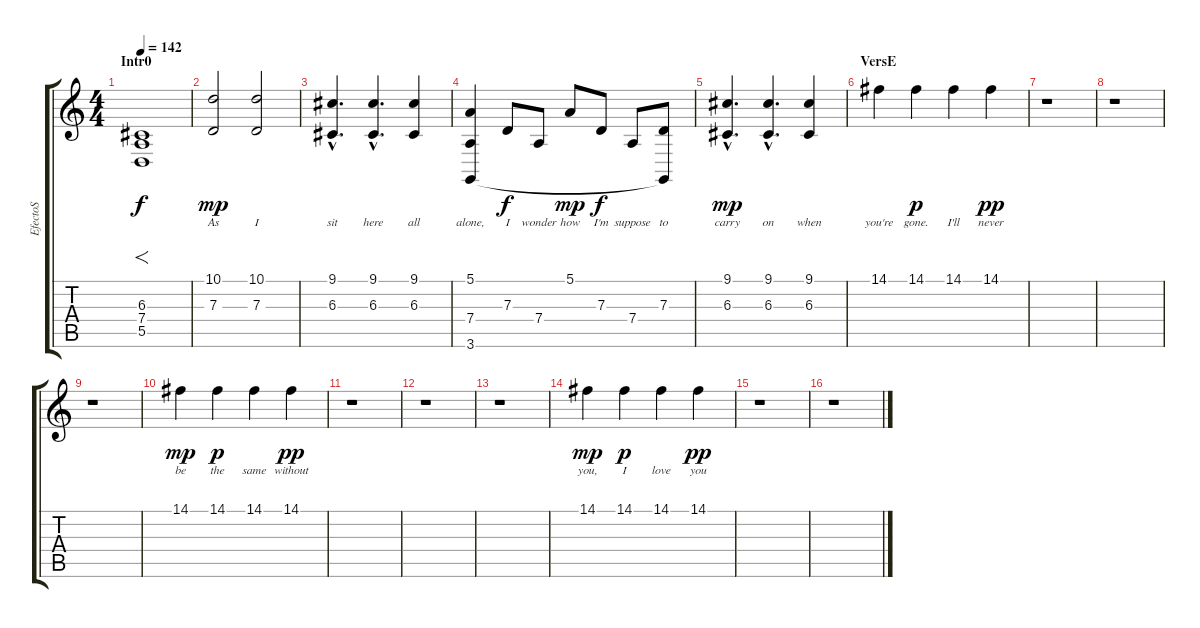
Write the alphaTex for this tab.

\track ("EfectoS" "EfectoS") {instrument fx4atmosphere}
\staff {score tabs}
\tuning (E4 B3 G3 D3 A2 E2) {hide}
\ts (4 4)
\section ("" "Intr0")
\tempo 142
\clef g2
\ks c
(6.3 7.4 5.5).1{f lyrics (0 "") lyrics (1 "") lyrics (2 "") lyrics (3 "") lyrics (4 "") dy f instrument fx4atmosphere} |
(10.1 7.3).2{lyrics (0 "As") lyrics (1 "") lyrics (2 "") lyrics (3 "") lyrics (4 "") dy mp} (10.1 7.3).2{lyrics (0 "I") lyrics (1 "") lyrics (2 "") lyrics (3 "") lyrics (4 "")} |
(9.1{hac} 6.3{hac}).4{d lyrics (0 "sit") lyrics (1 "") lyrics (2 "") lyrics (3 "") lyrics (4 "")} (9.1{hac} 6.3{hac}).4{d lyrics (0 "here") lyrics (1 "") lyrics (2 "") lyrics (3 "") lyrics (4 "")} (9.1 6.3).4{lyrics (0 "all") lyrics (1 "") lyrics (2 "") lyrics (3 "") lyrics (4 "")} |
(5.1 7.4 3.6).4{lyrics (0 "alone,") lyrics (1 "") lyrics (2 "") lyrics (3 "") lyrics (4 "")} 7.3.8{lyrics (0 "I") lyrics (1 "") lyrics (2 "") lyrics (3 "") lyrics (4 "") dy f} 7.4.8{lyrics (0 "wonder") lyrics (1 "") lyrics (2 "") lyrics (3 "") lyrics (4 "")} 5.1.8{lyrics (0 "how") lyrics (1 "") lyrics (2 "") lyrics (3 "") lyrics (4 "") dy mp} 7.3.8{lyrics (0 "I'm") lyrics (1 "") lyrics (2 "") lyrics (3 "") lyrics (4 "") dy f} 7.4.8{lyrics (0 "suppose") lyrics (1 "") lyrics (2 "") lyrics (3 "") lyrics (4 "")} (7.3 3.6{t}).8{lyrics (0 "to") lyrics (1 "") lyrics (2 "") lyrics (3 "") lyrics (4 "")} |
(9.1{hac} 6.3{hac}).4{d lyrics (0 "carry") lyrics (1 "") lyrics (2 "") lyrics (3 "") lyrics (4 "") dy mp} (9.1{hac} 6.3{hac}).4{d lyrics (0 "on") lyrics (1 "") lyrics (2 "") lyrics (3 "") lyrics (4 "")} (9.1 6.3).4{lyrics (0 "when") lyrics (1 "") lyrics (2 "") lyrics (3 "") lyrics (4 "")} |
\section ("" "VersE")
14.1.4{lyrics (0 "you're") lyrics (1 "") lyrics (2 "") lyrics (3 "") lyrics (4 "")} 14.1.4{lyrics (0 "gone.") lyrics (1 "") lyrics (2 "") lyrics (3 "") lyrics (4 "") dy p} 14.1.4{lyrics (0 "I'll") lyrics (1 "") lyrics (2 "") lyrics (3 "") lyrics (4 "")} 14.1.4{lyrics (0 "never") lyrics (1 "") lyrics (2 "") lyrics (3 "") lyrics (4 "") dy pp} |
r.1 |
r.1 |
r.1 |
14.1.4{lyrics (0 "be") lyrics (1 "") lyrics (2 "") lyrics (3 "") lyrics (4 "") dy mp} 14.1.4{lyrics (0 "the") lyrics (1 "") lyrics (2 "") lyrics (3 "") lyrics (4 "") dy p} 14.1.4{lyrics (0 "same") lyrics (1 "") lyrics (2 "") lyrics (3 "") lyrics (4 "")} 14.1.4{lyrics (0 "without") lyrics (1 "") lyrics (2 "") lyrics (3 "") lyrics (4 "") dy pp} |
r.1 |
r.1 |
r.1 |
14.1.4{lyrics (0 "you,") lyrics (1 "") lyrics (2 "") lyrics (3 "") lyrics (4 "") dy mp} 14.1.4{lyrics (0 "I") lyrics (1 "") lyrics (2 "") lyrics (3 "") lyrics (4 "") dy p} 14.1.4{lyrics (0 "love") lyrics (1 "") lyrics (2 "") lyrics (3 "") lyrics (4 "")} 14.1.4{lyrics (0 "you") lyrics (1 "") lyrics (2 "") lyrics (3 "") lyrics (4 "") dy pp} |
r.1 |
r.1
